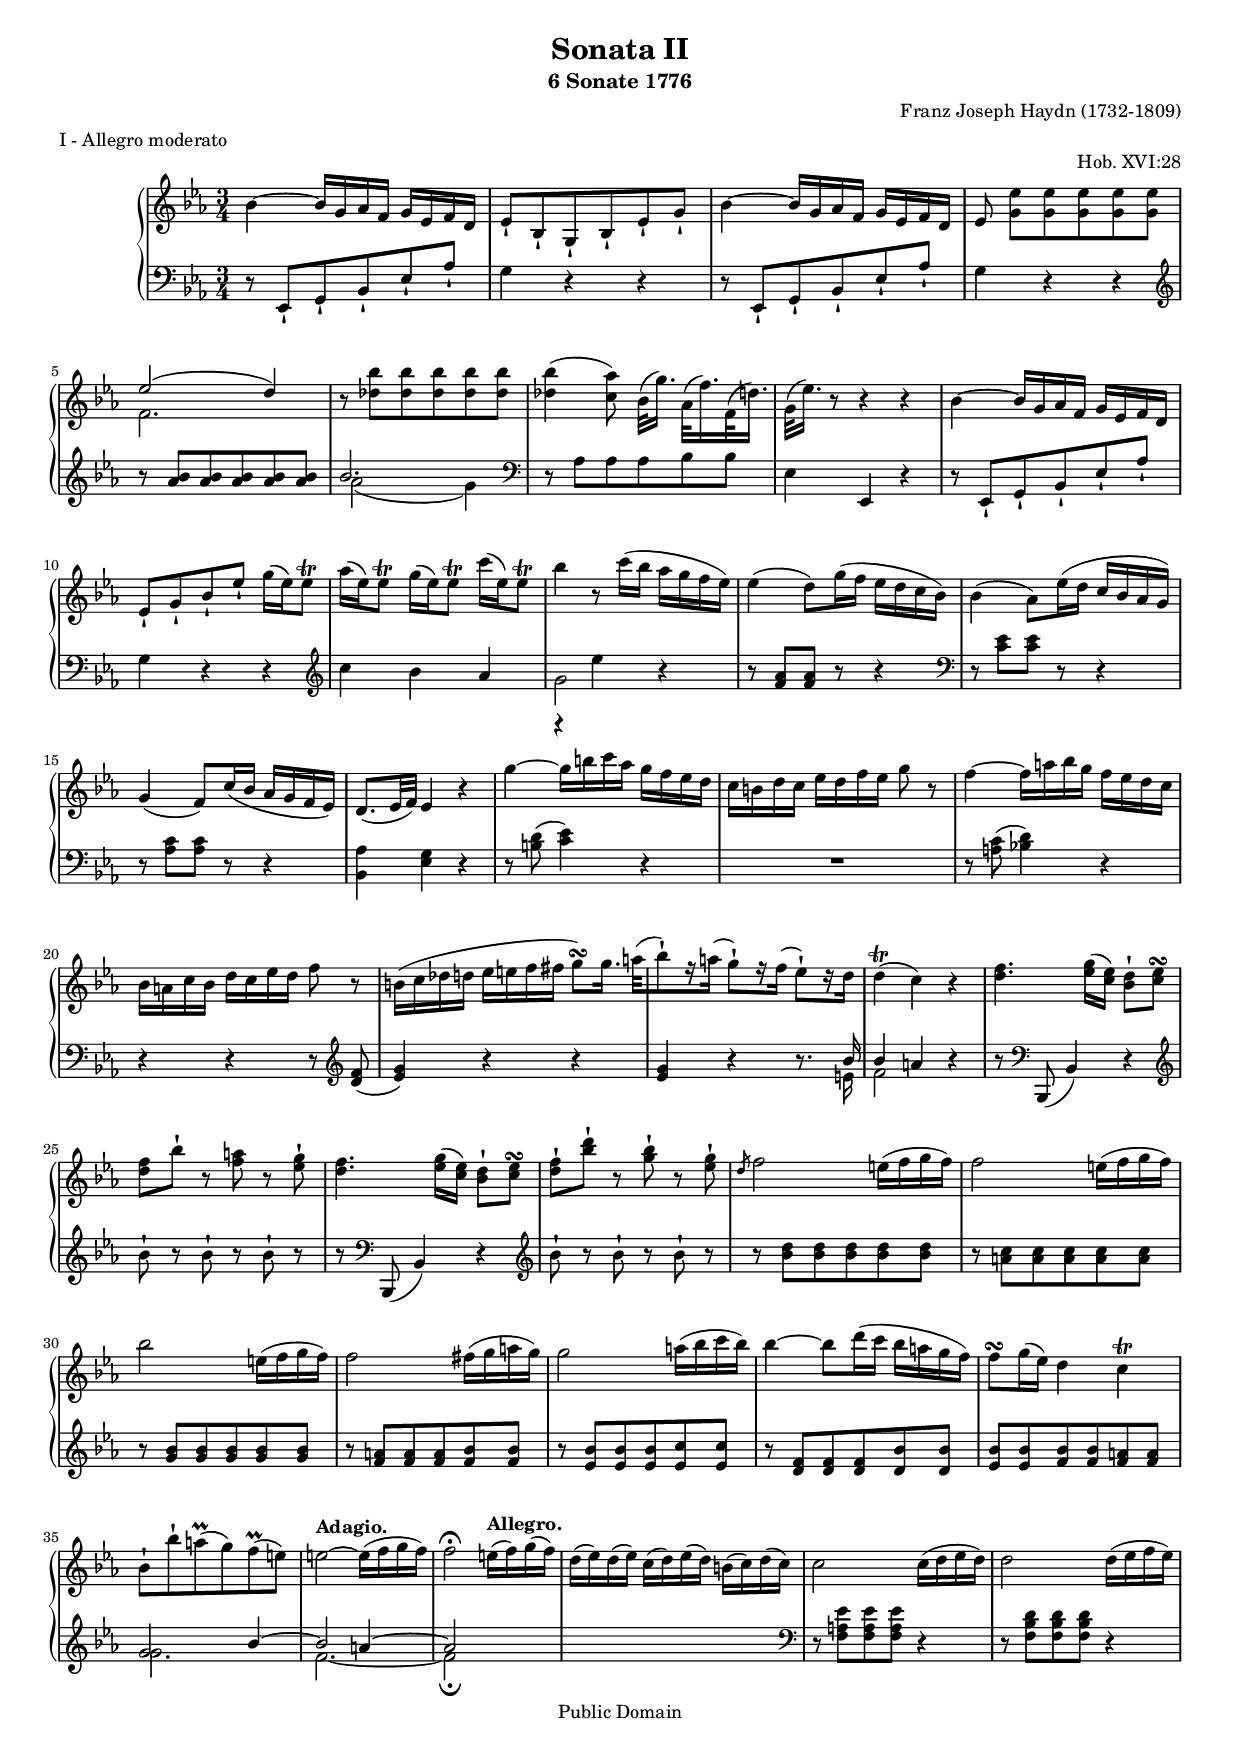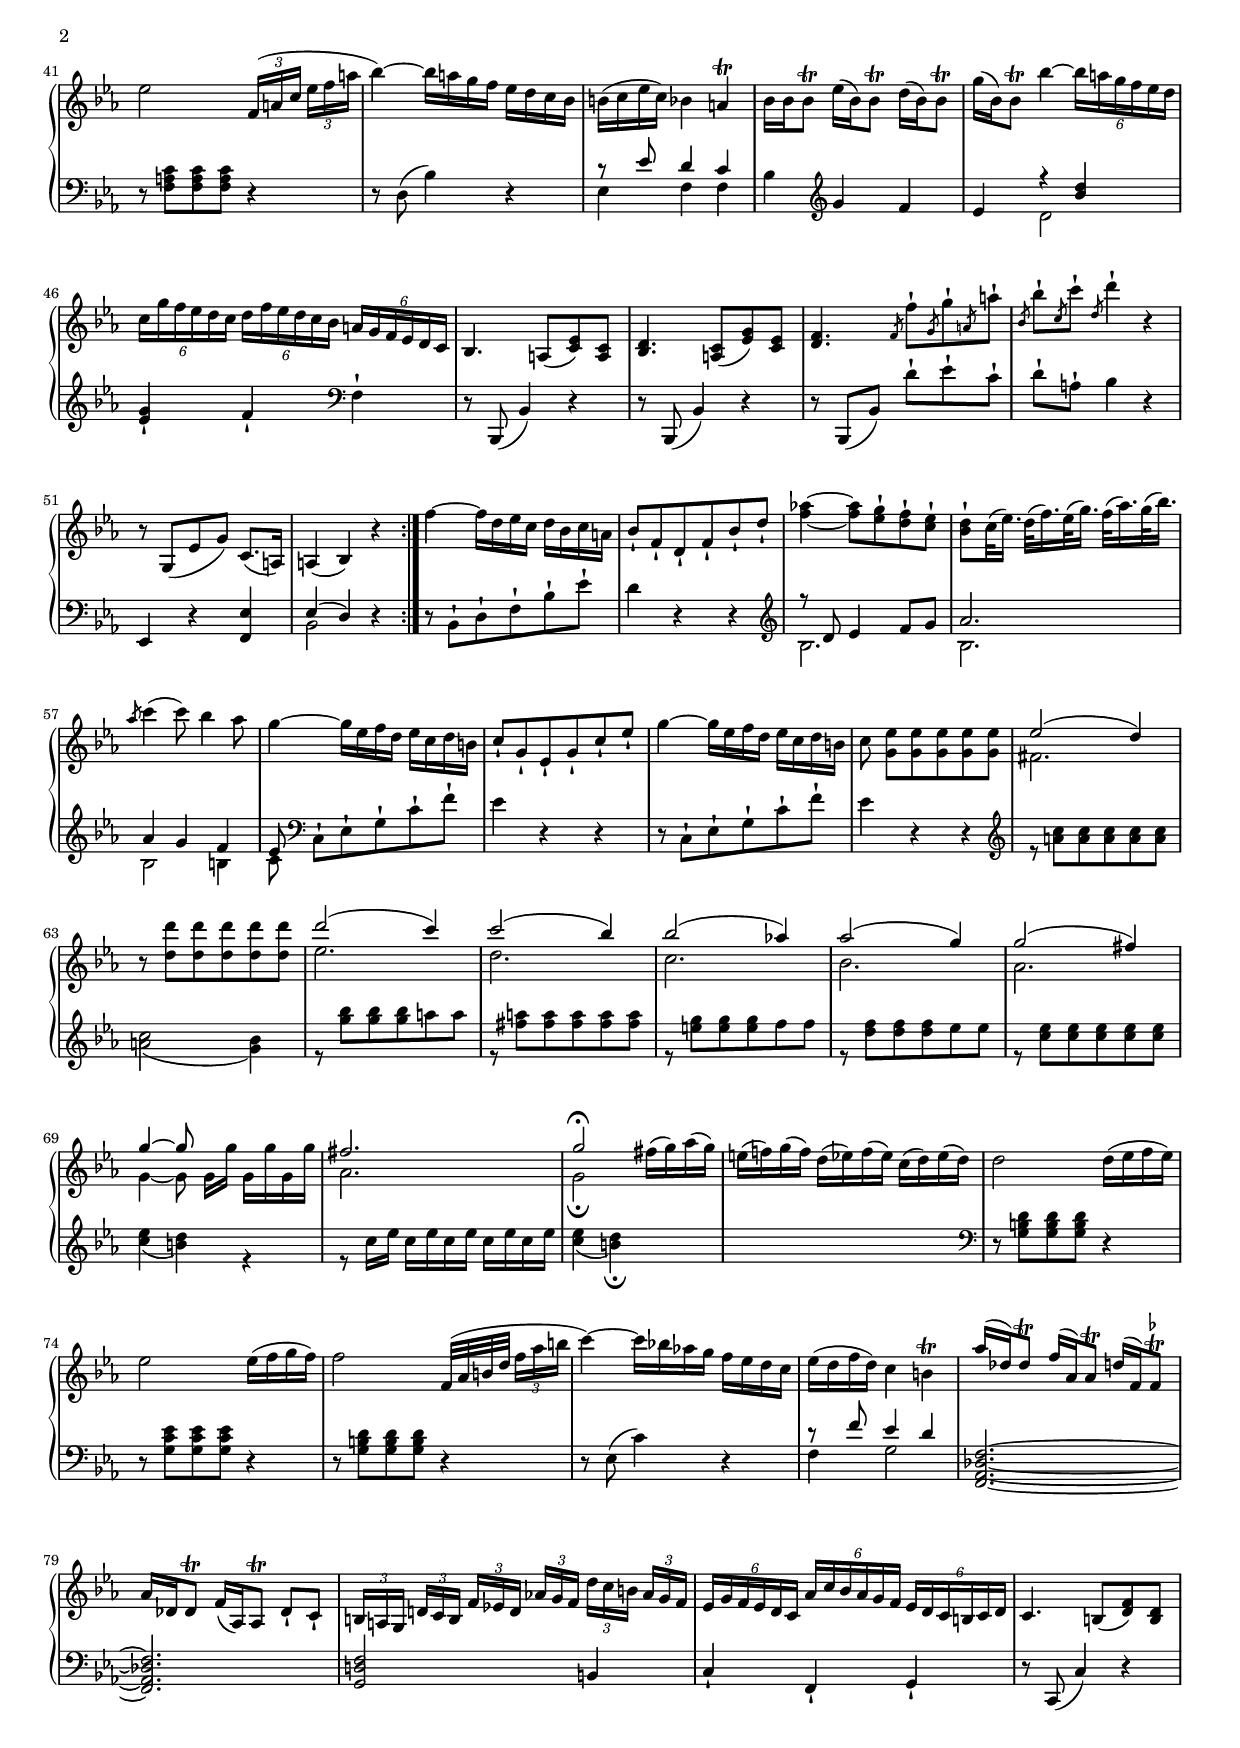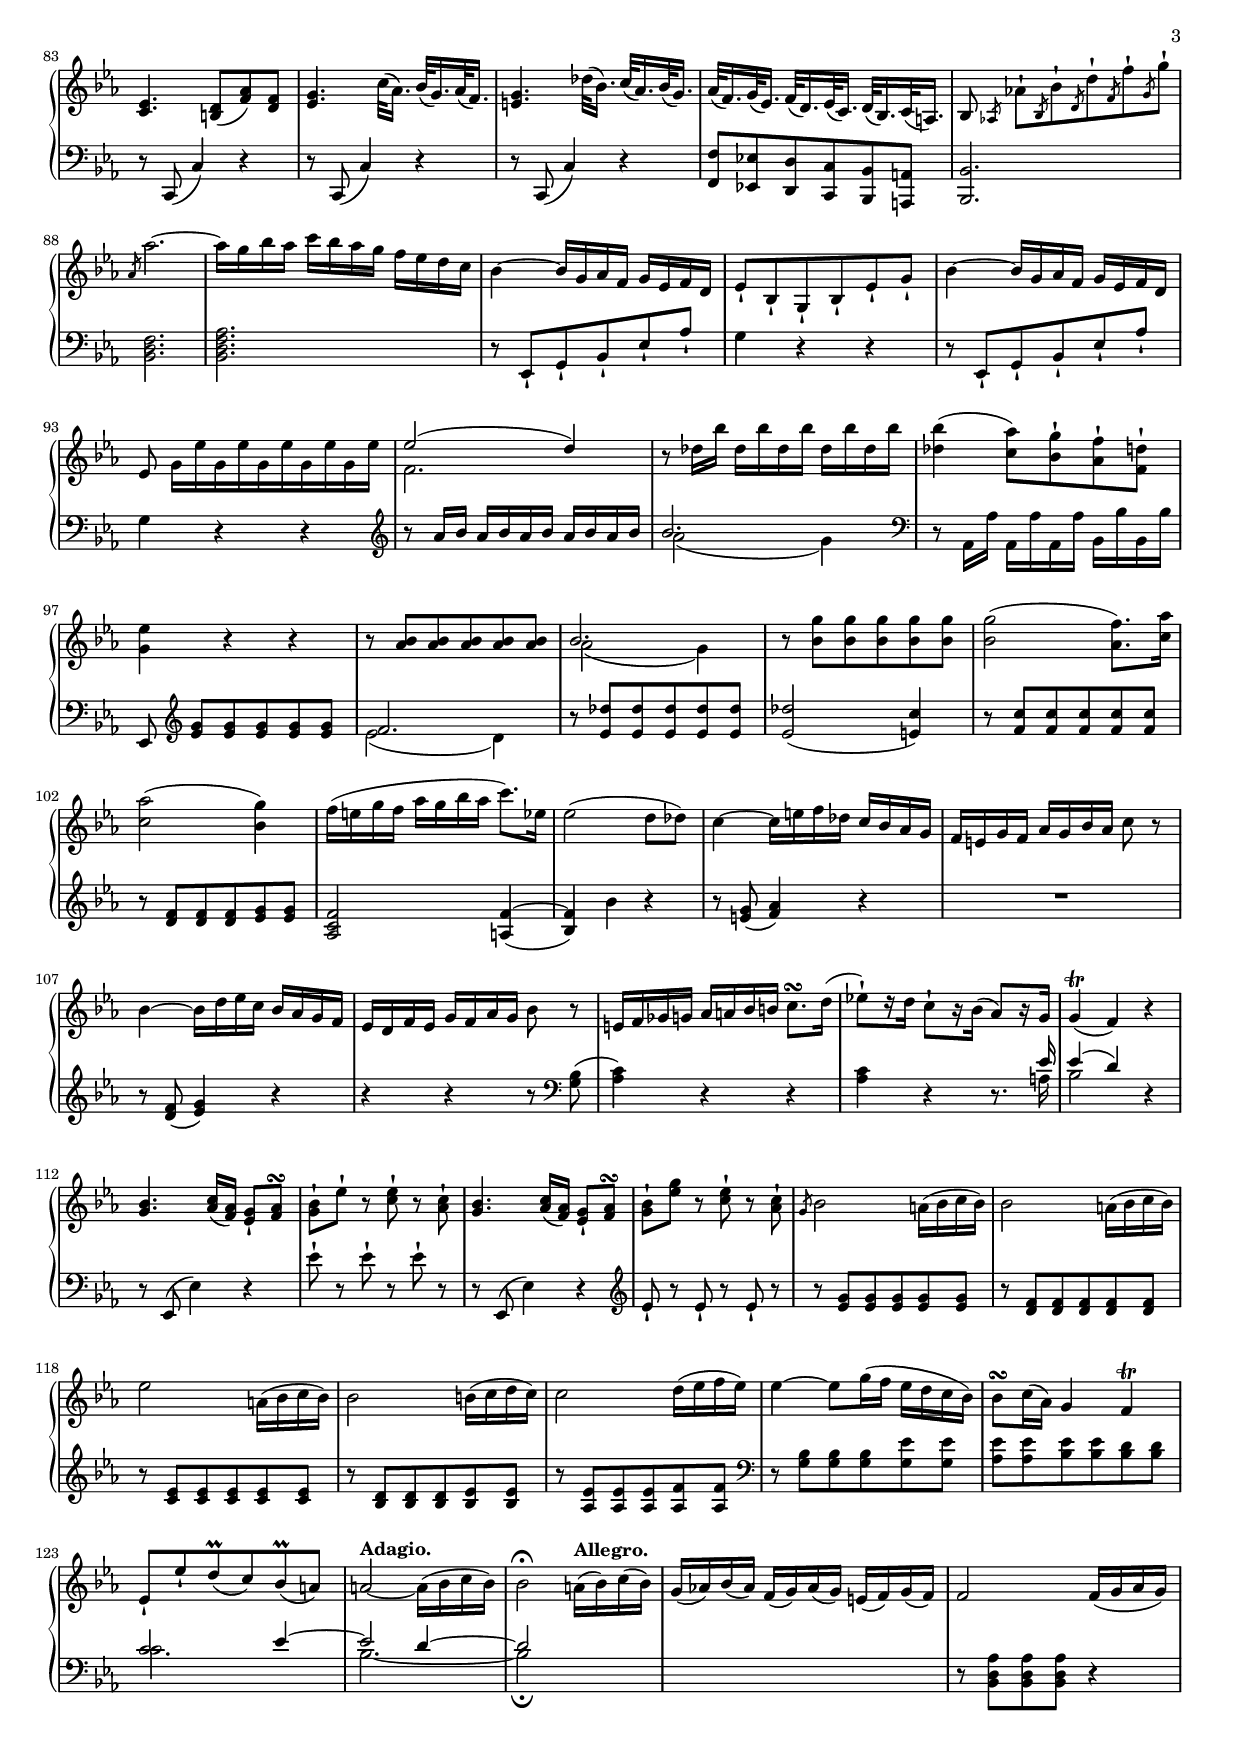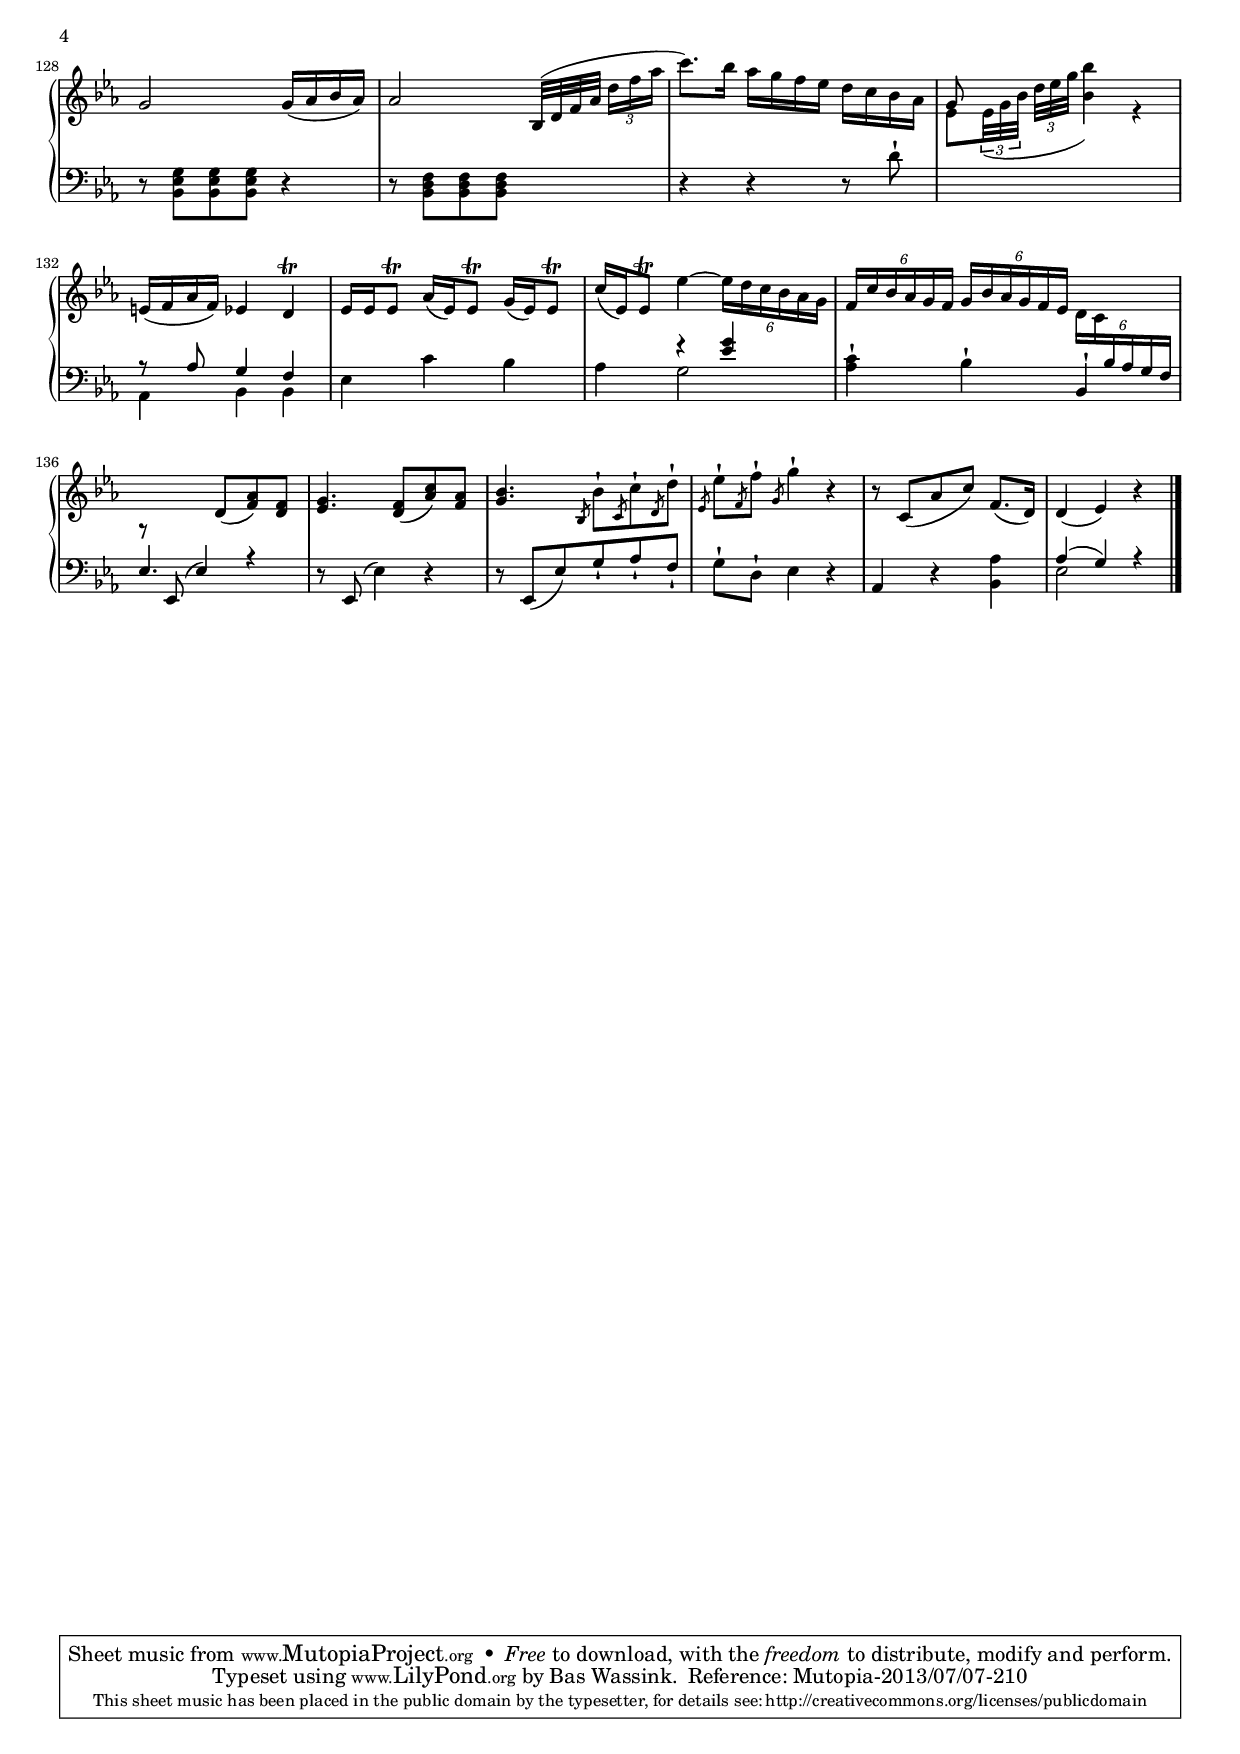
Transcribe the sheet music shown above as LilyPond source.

\version "2.16.1"

#(set-global-staff-size 16)
\include "nederlands.ly"
\header {
  title             = "Sonata II"
  subtitle          = "6 Sonate 1776"
  composer          = "Franz Joseph Haydn (1732-1809)"
  opus              = "Hob. XVI:28"
  meter             = "I - Allegro moderato"
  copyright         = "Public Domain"
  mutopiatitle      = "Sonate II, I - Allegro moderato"
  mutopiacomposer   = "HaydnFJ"
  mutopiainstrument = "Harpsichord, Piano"
  date              = "18th Century"
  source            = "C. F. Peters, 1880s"
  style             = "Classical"
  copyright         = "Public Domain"
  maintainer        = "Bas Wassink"
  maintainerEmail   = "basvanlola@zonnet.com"

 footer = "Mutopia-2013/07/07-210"
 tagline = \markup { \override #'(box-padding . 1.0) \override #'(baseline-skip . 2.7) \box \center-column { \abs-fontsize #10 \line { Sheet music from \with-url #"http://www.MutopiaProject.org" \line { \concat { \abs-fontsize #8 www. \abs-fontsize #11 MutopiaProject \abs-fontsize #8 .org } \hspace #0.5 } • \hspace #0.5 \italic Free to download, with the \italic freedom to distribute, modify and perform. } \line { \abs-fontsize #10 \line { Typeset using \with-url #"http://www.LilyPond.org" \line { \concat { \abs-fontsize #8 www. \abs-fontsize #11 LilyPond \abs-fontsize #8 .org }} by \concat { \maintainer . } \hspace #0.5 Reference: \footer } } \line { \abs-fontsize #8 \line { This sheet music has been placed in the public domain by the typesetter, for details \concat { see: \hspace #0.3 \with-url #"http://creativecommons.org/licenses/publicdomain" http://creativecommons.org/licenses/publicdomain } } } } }
}

flat = \markup {\small \flat}

Global =  {\key es\major \time 3/4}
staffUp = \change Staff = "up"
staffDown = \change Staff = "down"

Treble = \clef treble
Bass = \clef bass

vOne =  \relative c'' {
  \repeat volta 2 {
  bes4 ~ bes16 g as f g es f d
  es8-| bes-| g-| bes-| es-|  g-|
   bes4 ~ bes16 g as f g es f d
  es8 <g es'>[ <g es'> <g es'> <g es'> <g es'>]

  \voiceOne es'2 ( d4)
  \oneVoice r8 <des bes'>[ <des bes'> <des bes'> <des bes'> <des bes'>]
  <des bes' >4( <c as'>8)\noBeam bes32 ( g'16.) as,32 ( f'16.) f,32 ( d'!16.)
  g,32 ( es'16.) r8 r4 r

  bes4 ~ bes16 g as f g es f d
  es8-|  g-|  bes-|  es-|  g16 ( es) es8\trill
  as16 ( es) es8\trill g16 ( es) es8\trill c'16 ( es,) es8\trill
  bes'4 r8 c16 ( bes as g f  es)

  es4 ( d8) g16 ( f es d c  bes)
  bes4 ( as8) es'16 ( d c bes as  g)
  g4 ( f8) c'16 ( bes as g f  es)
  d8. ( es32  f) es4 r

  g'4 ~ g16 b c as g f es d
  c b d c es d f es g8 r
  f4 ~ f16 a bes g f es d c
  bes a c bes d c es d f8 r

  b,16 ( c des d es e f fis  g8)\turn g16. a32 (
  [ bes8)-| r16 a (] g8)-|[ r16 f (] es8)-|[ r16 d]
  d4\trill ( c4) r
  <d f>4. <es g >16( <c es>) <bes d>8-| <c es\turn>

  <d f> bes'-| r <f a> r <es g>-|
  <d f>4. <es g >16( <c es>)  <bes d>8-|  <c es\turn>
  <d f>-| <bes' d>-| r <g bes>-| r <es g>-|
  \slashedGrace d8 f2 e16 ( f g  f)

  f2 e16 ( f g  f)
  bes2 e,16 ( f g  f)
  f2 fis16 ( g a  g)
  g2 a16 ( bes c  bes)

  bes4 ~ bes8 d16 ( c bes a g  f)
  f8\turn g16 ( es) d4 c\trill
   bes8-|  bes'-| a\prall ( g) f\prall ( e)
  \tempo "Adagio."
   e2 ~ e16 ( f g  f)

  f2\fermata \tempo "Allegro." e16( f) g ( f)
  d ( es) d ( es) c ( d) es ( d) b ( c) d ( c)
  c2 c16 ( d es  d)
  d2 d16 ( es f  es)

  es2 \times 2/3 { f,16[ ( a c]} \times 2/3 { es[ f a]}
   bes4) ~ bes16 a g f es d c bes
  b ( c es  c) bes4 a\trill
  bes16 bes bes8\trill es16 ( bes) bes8\trill d16 ( bes) bes8\trill

  g'16 ( bes,) bes8\trill bes'4 ~ \times 4/6 { bes16[ a g f es d]}
  \times 4/6 { c[ g' f es d c]} \times 4/6 { d[ f es d c bes]} \times 4/6 { a[ g f es d c]}
  bes4.  a8[ ( <c es>) <a c>]
  <bes d>4. <a  c>8[( <es' g>) <c es>]

  <d f>4. \slashedGrace f8 f'[-| \slashedGrace g, g'-| \slashedGrace a, a'-|]
  \slashedGrace bes, bes'-| \slashedGrace c, c'-| \slashedGrace d, d'4-| r
  r8  g,,,[ ( es'  g)]  c,8.[ ( a16)]
  a4 ( bes) r
  }

  f''4 ~ f16 d es c d bes c a
   bes8-|  f-| d-| f-|  bes-|  d-|
   \tieNeutral <f as!>4 ~ <f as>8 <es g>-| <d f>-| <c es>-|
  <bes d>-| c32 ( es16.)  d32[ ( f16.) es32 ( g16.)]  f32[ ( as16.) g32 ( bes16.)]

  \slashedGrace as8 c4 ( c8) bes4 as8
  g4 ~ g16 es f d es c d b
   c8-|  g-|  es-|  g-|  c-|  es-|
   g4 ~ g16 es f d es c d b

  c8 <g es'>[ <g es'> <g es'> <g es'> <g es'>]
  \voiceOne es'2 ( d4)
  \oneVoice r8 <d d'>[ <d d'> <d d'> <d d'> <d d'>]
  \voiceOne d'2 ( c4)

  c2 ( bes4)
  bes2 ( as!4)
  as2 ( g4)
  g2 ( fis4)

  g4 ~ g8 \oneVoice  g,16[ g']  g,[ g' g, g']
  \voiceOne fis2.
  g2\fermata \oneVoice fis16 ( g) as ( g)
  e ( f!) g ( f) d ( es) f ( es) c ( d) es ( d)

  d2 d16 ( es f  es)
  es2 es16 ( f g  f)
  f2 f,32 ( as b d \times 2/3 { f16[ as b]}
   c4) ~ c16 bes! as! g f es d c

  es ( d f  d) c4 b\trill
  \voiceOne as'16 ( des,) des8\trill f16 ( as,) as8\trill d16 ( f,) \once \override Script #'script-priority = #-100 f8^\trill^\flat
  \oneVoice as16 des, des8\trill f16 ( as,) as8\trill des8-| c-|
  \times 2/3 { b16[ a g]} \times 2/3 { d'![ c b]} \times 2/3 { f'[ es! d]} \times 2/3 { as'![ g f]} \times 2/3 { d'[ c b]} \times 2/3 { as[ g f]}

  \times 4/6 { es[ g f es d c]} \times 4/6 { as'[ c bes as g f]} \times 4/6 { es[ d c b c d]}
  c4.  b8[ ( <d f>) <b d>]
  <c es>4. <b  d>8[( <f' as>) <d f>]
  <es g>4. c'32 ( as16.)  bes32[ ( g16.) as32 ( f16.)]

  <e g>4. des'32 ( bes16.)  c32[ ( as16.) bes32 ( g16.)]
   as32[ ( f16.) g32 ( es16.)]  f32[ ( d16.) es32 ( c16.)]  d32[ ( bes16.) c32 ( a16.)]
  bes8 \slashedGrace as! as'![-| \slashedGrace bes, bes'-| \slashedGrace d, d'-| \slashedGrace
   f, f'-| \slashedGrace g, g'-|] \slashedGrace as,8
  as'2. ~

  as16 g bes as c bes as g f es d c
  bes4 ~ bes16 g as f g es f d
  es8-| bes-| g-| bes-| es-| g-|
  bes4 ~ bes16 g as f g es f d

  es8  g16[ es' g, es' g, es' g, es' g, es']
  \voiceOne es2 ( d4)
  \oneVoice r8 des16 bes' des, bes' des, bes' des, bes' des, bes'
  <des, bes' >4( <c as'>8) <bes g'>-| <as f'>-| <f d'>-|

  <g es'>4 r r
  r8 <as bes>[ <as bes> <as bes> <as bes> <as bes>]
  \voiceOne bes2.
  \oneVoice r8 <bes g'>[ <bes g'> <bes g'> <bes g'> <bes g'>]

  <bes g' >2( <as f'>8.) <c as'>16
  <c as' >2( <bes g'>4)
  f'16 ( e g f as g bes as  c8.) es,16
  es2 ( d8  des)

  c4 ~ c16 e f des c bes as g
  f e g f as g bes as c8 r
  bes4 ~ bes16 d es c bes as g f
  es d f es g f as g bes8 r

  e,16 f ges g as a bes b c8.\turn d16 (
  es!8)[-| r16 d]   c8[-| r16 bes(] as8)[ r16 g]
  g4\trill ( f) r
  <g bes>4. <as  c>16( <f as>) <es g>8-| <f as\turn>

  <g bes>8-|  es'-|  r <c es>-| r  <as c>-|
   <g bes>4. <as  c>16( <f as>) <es g>8-| <f as\turn>
  <g bes>8-| <es' g> r <c es>-| r  <as c>-|
   \slashedGrace g8 bes2 a16 ( bes c  bes)

  bes2 a16 ( bes c  bes)
  es2 a,16 ( bes c  bes)
  bes2 b16 ( c d  c)
  c2 d16 ( es f  es)

  es4 ~ es8 g16 ( f es d c  bes)
  bes8\turn c16 ( as) g4 f\trill
   es8-|  es'-| d\prall ( c) bes\prall ( a)
  \tempo "Adagio."
  a2 ~ a16 ( bes c  bes)

  bes2\fermata \tempo "Allegro." a16( bes) c ( bes)
  g ( as!) bes ( as) f ( g) as ( g) e ( f) g ( f)
  f2 f16 ( g as  g)
  g2 g16 ( as bes  as)

  as2 bes,32 ( d f as \times 2/3 { d16[ f as]}
   c8.) bes16 as g f es d c bes as
  \voiceOne g8 s s2
  \oneVoice e16 ( f as  f) es4 d\trill

  es16 es es8\trill as16 ( es) es8\trill g16 ( es) es8\trill
  c'16 ( es,) es8\trill \tieUp es'4 ~ \times 4/6 { es16[ d c bes as g]}
  \times 4/6 { f[ c' bes as g f]} \times 4/6 { g[ bes as g f es]} \times 4/6 { d[ c \staffDown \voiceOne bes as g f]}
  es4. \staffUp \oneVoice  d'8[ ( <f as>) <d f>]

  <es g>4. <d  f>8[( <as' c>) <f as>]
  <g bes>4. \slashedGrace bes,8 bes'[-| \slashedGrace c, c'-|
  \slashedGrace d, d'-|] \slashedGrace es, es'-| \slashedGrace f, f'-| \slashedGrace g, g'4-| r
  r8  c,,[ ( as'  c)]  f,8.[ ( d16)]

  d4 ( es) r
  \bar "|."
  }

vTwo =  \relative c, {
  r8  es[-| g-| bes-|  es-|  as-|]
  g4 r r
   r8  es,[-| g-| bes-|  es-|  as-|]
   g4 r r

  \staffUp \voiceTwo f'2.
  \staffDown \voiceOne bes
  \Bass \oneVoice r8  as,[ as as bes bes]
  es,4 es, r

  r8  es[-| g-| bes-|  es-|  as-|]
  g4 r r
  \Treble c'4 bes as
  r4 es' r

  r8 <f, as>[ <f as>] r r4
  \Bass r8 <c es>[ <c es>] r r4
  r8 <as c>[ <as c>] r r4
  <bes, as'>4 <es g> r

  r8 <b' d >( <c es>4) r
  R2.
  r8 <a c >( <bes! d>4) r
  r r r8 \Treble <d  f>8(

  <es g>4) r r
  <es g> r r8. \voiceOne bes'16
  bes4 a \oneVoice r
  r8 \Bass bes,,, ( bes'4) r

   \Treble bes''8-| r bes-| r bes-| r
  r \Bass bes,,, ( bes'4) r
  \Treble bes''8-| r bes-| r bes-| r
   r <bes d>[ <bes d> <bes d> <bes d> <bes d>]

  r <a c>[ <a c> <a c> <a c> <a c>]
  r <g bes>[ <g bes> <g bes> <g bes> <g bes>]
  r <f a>[ <f a> <f a> <f bes> <f bes>]
  r <es bes'>[ <es bes'> <es bes'> <es c'> <es c'>]

  r <d f>[ <d f> <d f> <d bes'> <d bes'>]
  <es bes'> <es bes'> <f bes> <f bes> <f a> <f a>
  \voiceOne g2 bes4 ~
  bes2 a4 ~

  a2 s4
  s2.
  \Bass \oneVoice r8 <f, a es'>[ <f a es'> <f a es'>] r4
  r8 <f bes d>[ <f bes d> <f bes d>] r4

  r8 <f a c>[ <f a c> <f a c>] r4
  r8 d ( bes'4) r
  \voiceOne r8 es d4 c
  \oneVoice bes \Treble g' f

  es \voiceOne r <bes' d>
  \oneVoice <es, g>-| f-| \Bass f,-|
  r8 bes,, ( bes'4) r
  r8 bes, ( bes'4) r

  r8  bes,[ ( bes')]  d'[-| es-| c-|]
  d-| a-| bes4 r
  es,, r <f es'>
  \voiceOne es' ( d) \oneVoice r

%rep volta
  r8  bes[-|  d-|  f-|  bes-|  es-|]
   d4 r r
  \Treble \voiceOne r8 d es4 f8 g
  as2.

  as4 g f
  es8 \oneVoice \Bass  c,[-|  es-|  g-| c-| f-|]
  es4 r r
  r8  c,[-|  es-|  g-| c-| f-|]

  es4 r r
  \staffUp \voiceTwo fis2.
  s
  es'

  d
  c
  bes
  as

  g4 ~ g8 s4.
  as2.
  g2\fermata s4
  s2.

  \staffDown \oneVoice \Bass r8 <g, b d>[ <g b d> <g b d>] r4
  r8 <g c es>[ <g c es> <g c es>] r4
  r8 <g b d>[ <g b d> <g b d>] r4
  r8 es ( c'4) r

  \voiceOne r8 f es4 d
  \oneVoice <f,, as des f>2. ~
  <f as des f>
  <g d'! f>2 b4

  c-|  f,-| g-|
  r8 c, ( c'4) r
  r8 c, ( c'4) r
  r8 c, ( c'4) r

  r8 c, ( c'4) r
  <f, f'>8 <es! es'!> <d d'> <c c'> <bes bes'> <a a'>
  <bes bes'>2.
  <bes' d f>

  <bes d f as>
  r8  es,[-| g-|  bes-|  es-|  as-|]
   g4 r r
  r8  es,[-| g-|  bes-|  es-|  as-|]

   g4 r r
  \staffUp \voiceTwo f'2.
  \staffDown \voiceOne bes2.
  \Bass \oneVoice r8 as,,16 as' as, as' as, as' bes, bes' bes, bes'

  es,,8 \Treble <es'' g>[ <es g> <es g> <es g> <es g>]
  \voiceOne f2.
  \staffUp \voiceTwo as2 ( g4)
  \staffDown \oneVoice <es  des'>2( <e c'>4)

  r8 <f c'>[ <f c'> <f c'> <f c'> <f c'>]
  r <d f>[ <d f> <d f> <es g> <es g>]
  <as, c f>2 \slurDown \tieUp <a  f'>4( ~
  <bes f'>) bes' r

  r8 <e,  g>( <f as>4) r
  R2.
  r8 <d  f>( <es g>4) r
  \slurNeutral r r r8 \Bass <g, bes >(

  <as c>4) r r
  <as c> r r8. \voiceOne es'16
  \slurUp es4 ( d) \oneVoice r
  r8 es,, ( es'4) r

  es'8-| r es-| r es-| r
  r es,, ( es'4) r
  \Treble es'8-| r es-| r es-| r
  r8 <es g>[ <es g> <es g> <es g> <es g>]

  r <d f>[ <d f> <d f> <d f> <d f>]
  r <c es>[ <c es> <c es> <c es> <c es>]
  r <bes d>[ <bes d> <bes d> <bes es> <bes es>]
  r <as es'>[ <as es'> <as es'> <as f'> <as f'>]

  \Bass r <g bes>[ <g bes> <g bes> <g es'> <g es'>]
  <as es'> <as es'> <bes es> <bes es> <bes d> <bes d>
  \voiceOne c2 es4 ~
  es2 d4 ~

  d2 s4
  s2.
  \oneVoice r8 <bes, d as'>[ <bes d as'> <bes d as'>] r4
  r8 <bes es g>[ <bes es g> <bes es g>] r4

  r8 <bes d f>[ <bes d f> <bes d f>] s4
  r4 r r8 d'-|
  \staffUp \voiceTwo es8[ \times 2/3 {es32 ( g bes]} \times 2/3 { d[ es g]} <bes, bes'>4) r
  \staffDown \voiceOne r8 as, g4 f

  \oneVoice es c' bes
  as \voiceOne r <es' g>
  \oneVoice <as, c>-| bes-| \voiceOne bes,-|
   r8 es, ( es'4) r

  \oneVoice r8 es, ( es'4) r
  r8 es, ( es') g-| as-| f-|
  g-|  d-|  es4 r
  as, r <bes as'>

  \voiceOne as'4 ( g) r
  }

vThree =  \relative c'' {
  s2. s s s

  \Treble r8 <as bes>[ <as bes> <as bes> <as bes> <as bes>]
  \voiceTwo as2 ( g4)
  s2. s

  s s s
  g2 s4

  s2. s s s

  s s s s

  s
  s2 s8. e16
  f2 s4
  s2.

  s s s s

  s s s s

  s
  s
  g2.
  f ~

  f2\fermata s4
  s2.
  s
  s

  s
  s
  es,4 f f
  s2.

  s4 d'2
  s2.
  s
  s

  s
  s
  s
  bes,2 s4

  s2.
  s
  bes'2.
  bes

  bes 2 b4
  c8 s s2
  s2.
  s

  s
  \Treble r8 <a' c>[ <a c> <a c> <a c> <a c>]
  <a  c>2( <g bes>4)
  r8 <g' bes>[ <g bes> <g bes> a a]

  r <fis a>[ <fis a> <fis a> <fis a> <fis a>]
  r <e g>[ <e g> <e g> f f]
  r <d f>[ <d f> <d f> es es]
  r <c es>[ <c es> <c es> <c es> <c es>]

  <c es >4( <b d>) r
  r8 c16 es c es c es c es c es
  <c es >4( <b d\fermata>) s
  s2.

  s s s s

  f,4 g2
  s2.
  s
  s

  s s s s

  s s s s

  s s s s

  s
  \Treble \oneVoice r8 as'16 bes as bes as bes as bes as bes
  \voiceTwo as2 ( g4)
  s2.

  s
  es2 ( d4)
  \oneVoice r8 <es des'>[ <es des'> <es des'> <es des'> <es des'>]
  s2.

  s s s s

  s s s s

  s
  s2 s8. \voiceTwo a,16
  bes2 s4
  s2.

  s s s s

  s s s s

  s
  s
  c2.
  bes ~

  bes2\fermata s4
  s2.
  s
  s

  s
  s
  s
  as,4 bes bes

  s2.
  s4 g'2
  s2.
  s

  s
  s
  s
  s

  es2 s4
  }

\score { {
\context PianoStaff <<
  \set PianoStaff.midiInstrument = "bright acoustic"
  \context Staff = "up" <<
    \Global \clef treble
    \context Voice=VoiceI \vOne
  >>
  \context Staff = "down" <<
    \Global \clef bass
    \context Voice=VoiceI \vTwo
    \context Voice=VoiceII \vThree
  >>
>>
}
\layout {}

  \midi {
    \tempo 4 = 108
    }


}

